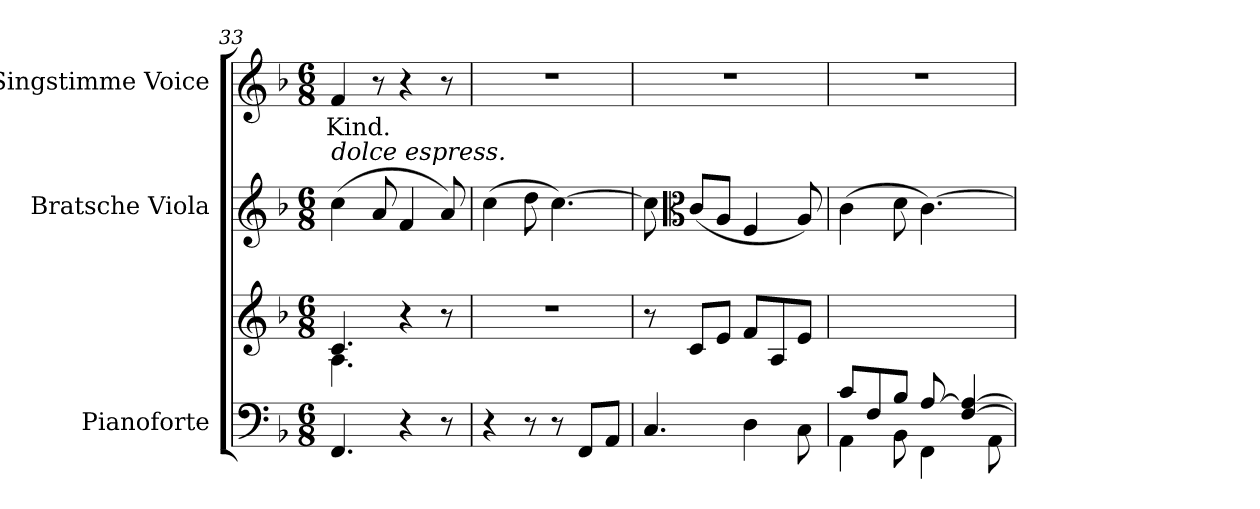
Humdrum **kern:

**kern	**kern	**kern	**kern	**text
*part3	*part3	*part2	*part1	*part1
*staff4	*staff3	*staff2	*staff1	*staff1
*I"Pianoforte	*	*I"Bratsche Viola	*I"Singstimme Voice	*
*I'Pno	*	*I'Vla	*	*
*clefF4	*clefG2	*clefG2	*clefG2	*
*k[b-]	*k[b-]	*k[b-]	*k[b-]	*
*M6/8	*M6/8	*M6/8	*M6/8	*
=33	=33	=33	=33	=33
*	*^	*	*	*
!	!	!	!LO:TX:a:i:t=dolce espress.	!	!
4.FF/	4.c/	4.A\	(4cc\	4f/	-Kind.
.	.	.	8a/	8r	.
4r	4r	4.ryy	4f/	4r	.
8r	8r	.	8a/)	8r	.
*	*v	*v	*	*	*
=34	=34	=34	=34	=34
4r	2.r	(4cc\	2.r	.
8r	.	8dd\	.	.
8r	.	[4.cc\)	.	.
8FF/L	.	.	.	.
8AA/J	.	.	.	.
=35	=35	=35	=35	=35
4.C/	8r	8cc\]	2.r	.
*	*	*clefC3	*	*
.	(8c/L	(<8c/L	.	.
.	8e/J	8A/J	.	.
4D\	8f/L	4F/	.	.
.	8A/	.	.	.
8C\	8e/J	8A/)	.	.
=36	=36	=36	=36	=36
*^	*	*	*	*
8c/L	4AA\	2.ryy	(4c\	2.r	.
8F/	.	.	.	.	.
8B-/J	8BB-\	.	8d\	.	.
[>8A/	4FF\	.	[4.c\)	.	.
[4F/ 4A/_)	.	.	.	.	.
.	8AA\	.	.	.	.
*v	*v	*	*	*	*
=	=	=	=	=
*-	*-	*-	*-	*-
